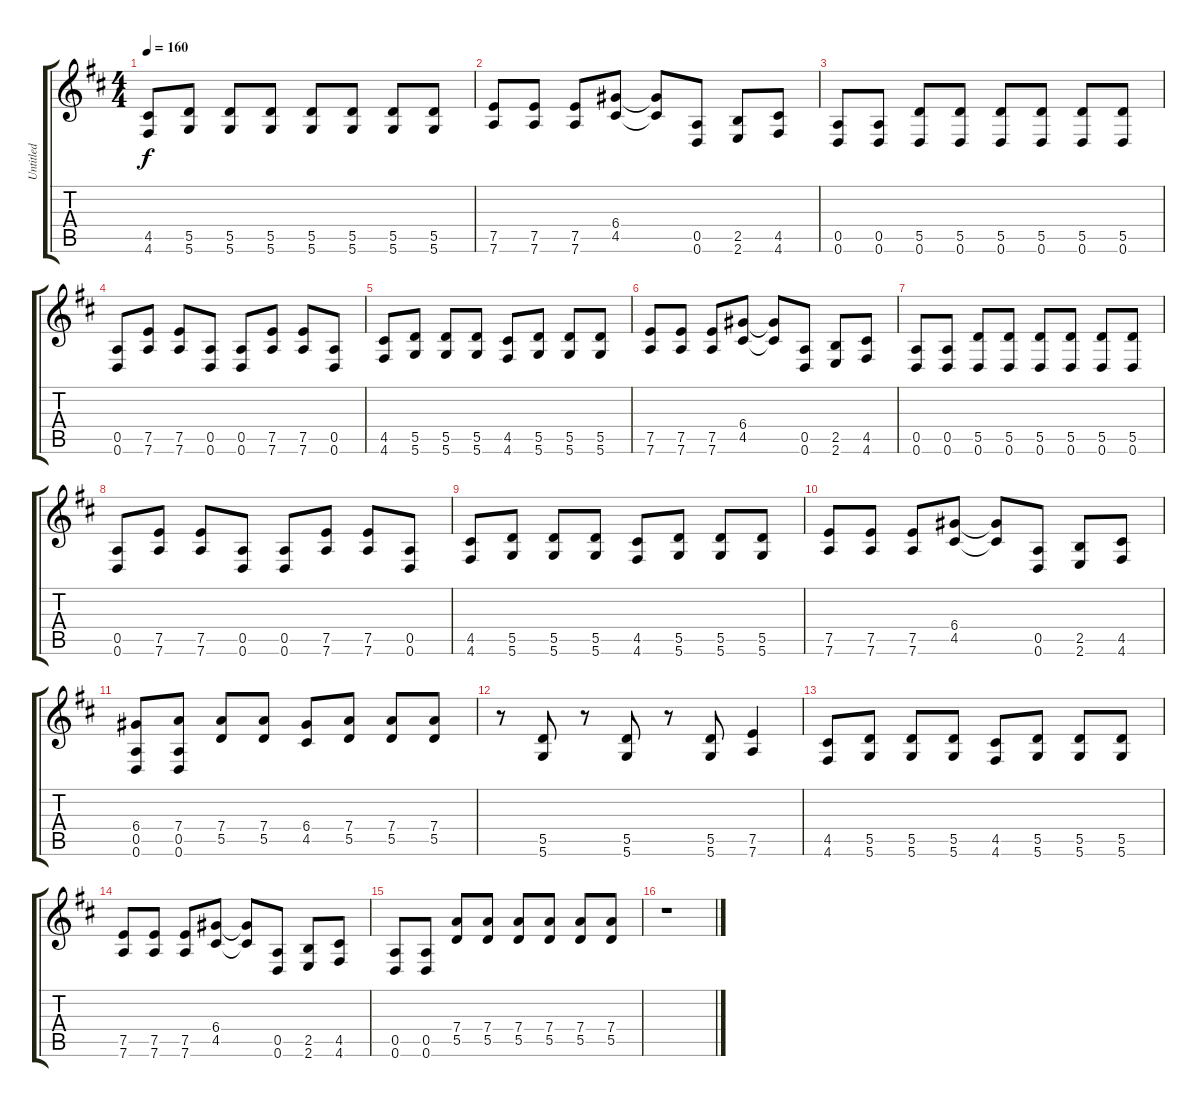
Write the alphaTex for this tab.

\track ("Untitled" "Untitled") {instrument distortionguitar}
\staff {score tabs}
\tuning (E4 B3 G3 D3 A2 D2) {hide}
\ts (4 4)
\tempo 160
\clef g2
\ks d
(4.5 4.6).8{dy f} (5.5 5.6).8 (5.5 5.6).8 (5.5 5.6).8 (5.5 5.6).8 (5.5 5.6).8 (5.5 5.6).8 (5.5 5.6).8 |
(7.5 7.6).8 (7.5 7.6).8 (7.5 7.6).8 (6.4 4.5).8 (6.4{t} 4.5{t}).8 (0.5 0.6).8 (2.5 2.6).8 (4.5 4.6).8 |
(0.5 0.6).8 (0.5 0.6).8 (5.5 0.6).8 (5.5 0.6).8 (5.5 0.6).8 (5.5 0.6).8 (5.5 0.6).8 (5.5 0.6).8 |
(0.5 0.6).8 (7.5 7.6).8 (7.5 7.6).8 (0.5 0.6).8 (0.5 0.6).8 (7.5 7.6).8 (7.5 7.6).8 (0.5 0.6).8 |
(4.5 4.6).8 (5.5 5.6).8 (5.5 5.6).8 (5.5 5.6).8 (4.5 4.6).8 (5.5 5.6).8 (5.5 5.6).8 (5.5 5.6).8 |
(7.5 7.6).8 (7.5 7.6).8 (7.5 7.6).8 (6.4 4.5).8 (6.4{t} 4.5{t}).8 (0.5 0.6).8 (2.5 2.6).8 (4.5 4.6).8 |
(0.5 0.6).8 (0.5 0.6).8 (5.5 0.6).8 (5.5 0.6).8 (5.5 0.6).8 (5.5 0.6).8 (5.5 0.6).8 (5.5 0.6).8 |
(0.5 0.6).8 (7.5 7.6).8 (7.5 7.6).8 (0.5 0.6).8 (0.5 0.6).8 (7.5 7.6).8 (7.5 7.6).8 (0.5 0.6).8 |
(4.5 4.6).8 (5.5 5.6).8 (5.5 5.6).8 (5.5 5.6).8 (4.5 4.6).8 (5.5 5.6).8 (5.5 5.6).8 (5.5 5.6).8 |
(7.5 7.6).8 (7.5 7.6).8 (7.5 7.6).8 (6.4 4.5).8 (6.4{t} 4.5{t}).8 (0.5 0.6).8 (2.5 2.6).8 (4.5 4.6).8 |
(6.4 0.5 0.6).8 (7.4 0.5 0.6).8 (7.4 5.5).8 (7.4 5.5).8 (6.4 4.5).8 (7.4 5.5).8 (7.4 5.5).8 (7.4 5.5).8 |
r.8 (5.5 5.6).8 r.8 (5.5 5.6).8 r.8 (5.5 5.6).8 (7.5 7.6).4 |
(4.5 4.6).8 (5.5 5.6).8 (5.5 5.6).8 (5.5 5.6).8 (4.5 4.6).8 (5.5 5.6).8 (5.5 5.6).8 (5.5 5.6).8 |
(7.5 7.6).8 (7.5 7.6).8 (7.5 7.6).8 (6.4 4.5).8 (6.4{t} 4.5{t}).8 (0.5 0.6).8 (2.5 2.6).8 (4.5 4.6).8 |
(0.5 0.6).8 (0.5 0.6).8 (7.4 5.5).8 (7.4 5.5).8 (7.4 5.5).8 (7.4 5.5).8 (7.4 5.5).8 (7.4 5.5).8 |
r.1
